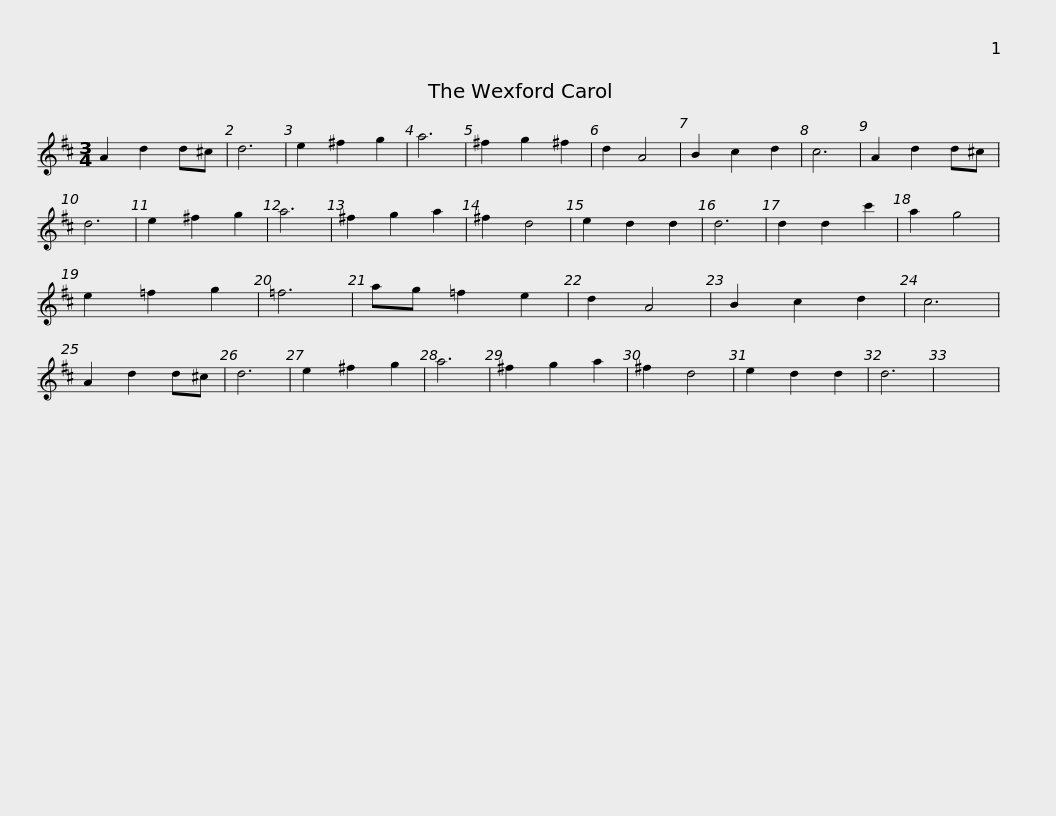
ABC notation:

X:1
L:1/8
M:3/4
I:linebreak $
K:D
V:1 treble
V:1
 A2 d2 d^c | d6 | e2 ^f2 g2 | a6 | ^f2 g2 ^f2 | %5
 d2 A4 | B2 c2 d2 | c6 | A2 d2 d^c | d6 | %10
 e2 ^f2 g2 | a6 |$ ^f2 g2 a2 | ^f2 d4 | e2 d2 d2 | %15
 d6 | d2 d2 c'2 | a2 g4 | e2 =f2 g2 | =f6 | %20
 ag =f2 e2 | d2 A4 | B2 c2 d2 | c6 | A2 d2 d^c |$ %25
 d6 | e2 ^f2 g2 | a6 | ^f2 g2 a2 | ^f2 d4 | %30
 e2 d2 d2 | d6 | x6 | %33
